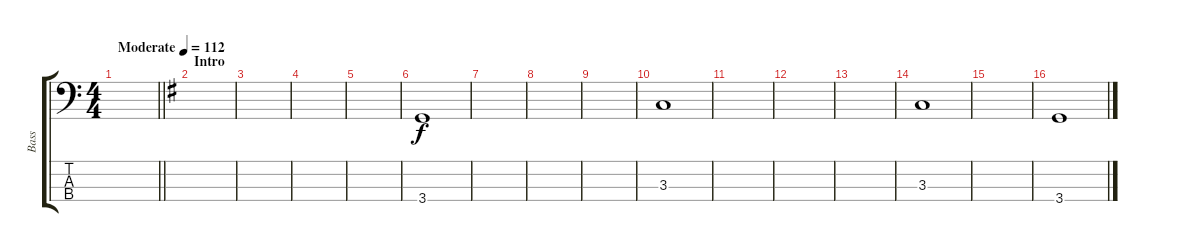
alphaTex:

\track ("Bass" "Bass") {instrument electricbassfinger}
\staff {score tabs}
\tuning (G2 D2 A1 E1) {hide}
\ts (4 4)
\tempo (112 "Moderate")
\clef f4
\barLineRight lightlight
\ks c
|
\section ("" "Intro")
\ks g
|
|
|
|
3.4.1 |
|
|
|
3.3.1 |
|
|
|
3.3.1 |
|
3.4.1
